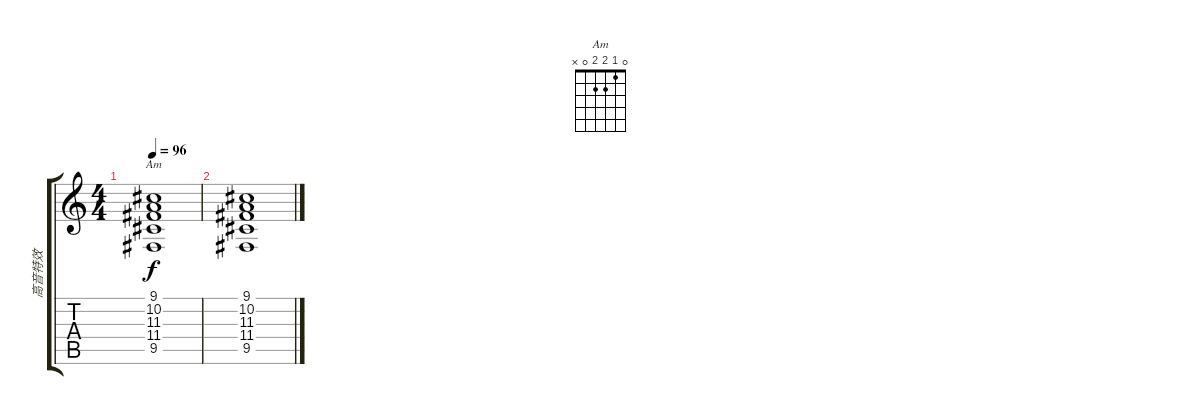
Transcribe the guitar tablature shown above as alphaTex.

\track ("高音特效" "高音特效") {instrument frenchhorn}
\staff {score tabs}
\tuning (E4 B3 G3 D3 A2 E2) {hide}
\chord ("Am" 0 1 2 2 0 x)
\ts (4 4)
\tempo 96
\clef g2
\ks c
(9.1 10.2 11.3 11.4 9.5).1{ch "Am" dy f} |
(9.1 10.2 11.3 11.4 9.5).1
